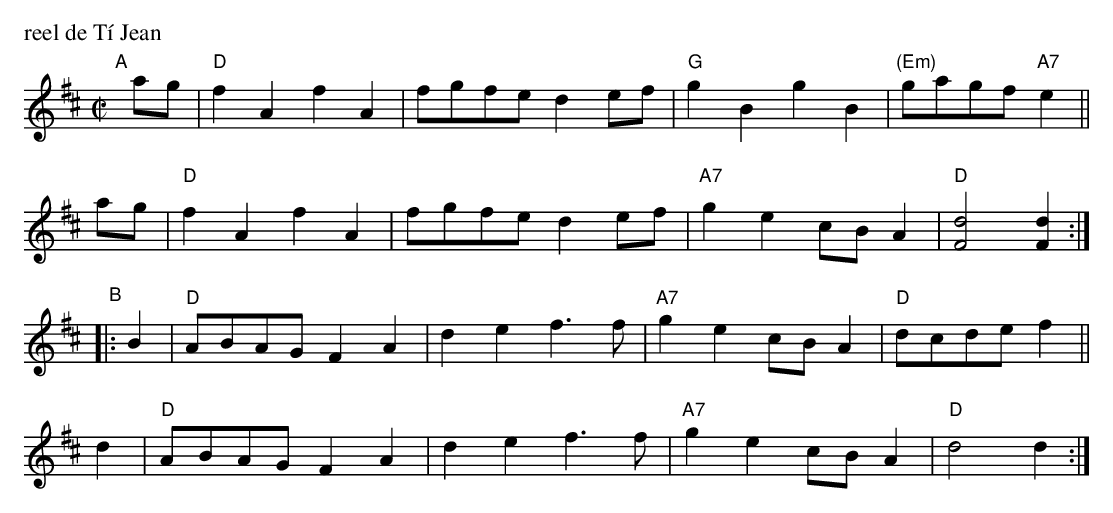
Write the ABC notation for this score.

X:1
P: reel de T\'i Jean
C:
M: C|
L: 1/8
K: D
"^A"[|]\
ag | "D"f2A2 f2A2 | fgfe d2ef | "G"g2B2 g2B2 | "(Em)"gagf "A7"e2 ||
ag | "D"f2A2 f2A2 | fgfe d2ef | "A7"g2e2 cBA2 |  "D"[d4F4] [d2F2] :|
"^B"|:\
B2 | "D"ABAG F2A2 | d2e2 f3f | "A7"g2e2 cBA2 | "D"dcde f2 ||
d2 | "D"ABAG F2A2 | d2e2 f3f | "A7"g2e2 cBA2 | "D"d4   d2 :|
